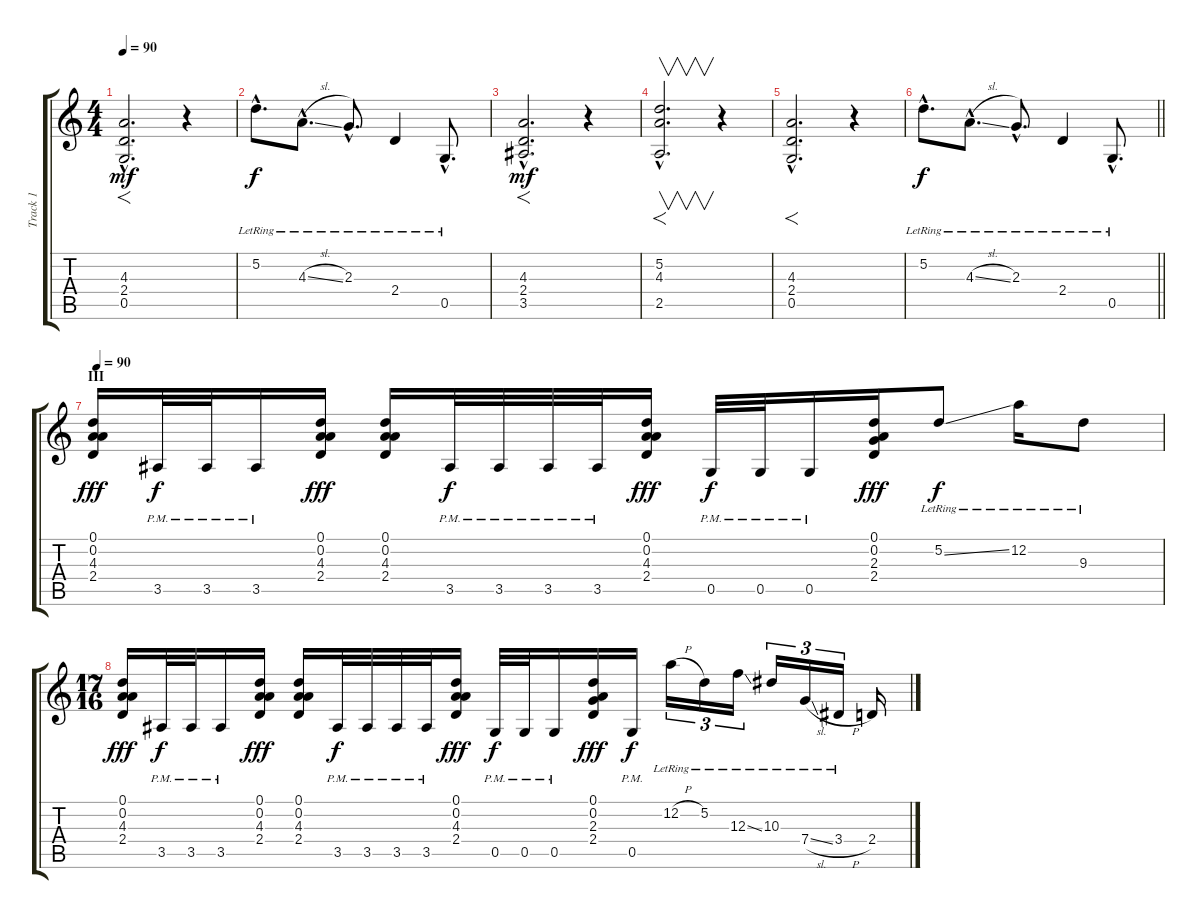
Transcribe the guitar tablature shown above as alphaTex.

\track ("Track 1" "Track 1") {instrument distortionguitar}
\staff {score tabs}
\tuning (D4 A3 F3 C3 G2 D2) {hide}
\ts (4 4)
\tempo 90
\clef g2
\ks c
(4.3{hac} 2.4{hac} 0.5{hac}).2{f d dy mf} r.4 |
5.2{hac lr}.8{d dy f} 4.3{sl hac lr}.8{d} 2.3{hac lr}.8{d} 2.4{lr}.4 0.5{hac lr}.8{d} |
(4.3{hac} 2.4{hac} 3.5{hac}).2{f d dy mf} r.4 |
(5.2{hac} 4.3{hac} 2.5{hac}).2{f v d} r.4 |
(4.3{hac} 2.4{hac} 0.5{hac}).2{f d} r.4 |
\barLineRight lightlight
5.2{hac lr}.8{d dy f} 4.3{sl hac lr}.8{d} 2.3{hac lr}.8{d} 2.4{lr}.4 0.5{hac lr}.8{d} |
\section ("" "III")
\tempo 90
(0.1 0.2 4.3 2.4).16{dy fff} 3.5{pm}.32{dy f} 3.5{pm}.32 3.5{pm}.16 (0.1 0.2 4.3 2.4).16{dy fff} (0.1 0.2 4.3 2.4).16 3.5{pm}.32{dy f} 3.5{pm}.32 3.5{pm}.32 3.5{pm}.32 (0.1 0.2 4.3 2.4).16{dy fff} 0.5{pm}.32{dy f} 0.5{pm}.32 0.5{pm}.16 (0.1 0.2 2.3 2.4).16{dy fff} 5.2{ss lr}.8{dy f} 12.2{lr}.16 9.3{lr}.8 |
\ts (17 16)
(0.1 0.2 4.3 2.4).16{dy fff} 3.5{pm}.32{dy f} 3.5{pm}.32 3.5{pm}.16 (0.1 0.2 4.3 2.4).16{dy fff} (0.1 0.2 4.3 2.4).16 3.5{pm}.32{dy f} 3.5{pm}.32 3.5{pm}.32 3.5{pm}.32 (0.1 0.2 4.3 2.4).16{dy fff} 0.5{pm}.32{dy f} 0.5{pm}.32 0.5{pm}.16 (0.1 0.2 2.3 2.4).16{dy fff} 0.5{pm}.16{dy f} 12.2{h lr}.16{tu (3 2)} 5.2{lr}.16{tu (3 2)} 12.3{ss lr}.16{tu (3 2)} 10.3{lr}.16{tu (3 2)} 7.4{sl lr}.16{tu (3 2)} 3.4{h lr}.16{tu (3 2)} 2.4.16
